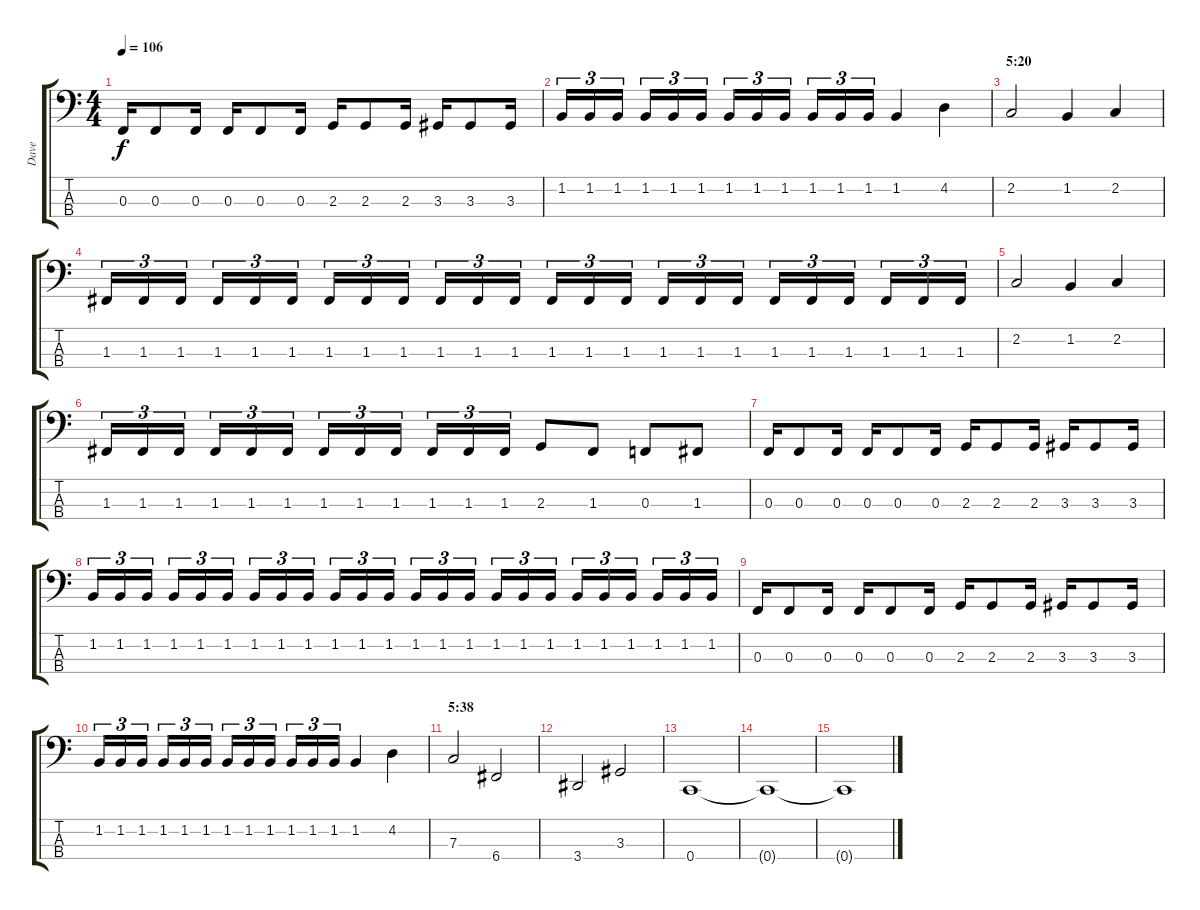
\track ("Dave" "Dave") {instrument electricbasspick}
\staff {score tabs}
\tuning (Eb2 Bb1 F1 C1) {hide}
\ts (4 4)
\tempo 106
\clef f4
\ks c
0.3.16{dy f} 0.3.8 0.3.16 0.3.16 0.3.8 0.3.16 2.3.16 2.3.8 2.3.16 3.3.16 3.3.8 3.3.16 |
1.2.16{tu (3 2)} 1.2.16{tu (3 2)} 1.2.16{tu (3 2)} 1.2.16{tu (3 2)} 1.2.16{tu (3 2)} 1.2.16{tu (3 2)} 1.2.16{tu (3 2)} 1.2.16{tu (3 2)} 1.2.16{tu (3 2)} 1.2.16{tu (3 2)} 1.2.16{tu (3 2)} 1.2.16{tu (3 2)} 1.2.4 4.2.4 |
\section ("" "5:20")
2.2.2 1.2.4 2.2.4 |
1.3.16{tu (3 2)} 1.3.16{tu (3 2)} 1.3.16{tu (3 2)} 1.3.16{tu (3 2)} 1.3.16{tu (3 2)} 1.3.16{tu (3 2)} 1.3.16{tu (3 2)} 1.3.16{tu (3 2)} 1.3.16{tu (3 2)} 1.3.16{tu (3 2)} 1.3.16{tu (3 2)} 1.3.16{tu (3 2)} 1.3.16{tu (3 2)} 1.3.16{tu (3 2)} 1.3.16{tu (3 2)} 1.3.16{tu (3 2)} 1.3.16{tu (3 2)} 1.3.16{tu (3 2)} 1.3.16{tu (3 2)} 1.3.16{tu (3 2)} 1.3.16{tu (3 2)} 1.3.16{tu (3 2)} 1.3.16{tu (3 2)} 1.3.16{tu (3 2)} |
2.2.2 1.2.4 2.2.4 |
1.3.16{tu (3 2)} 1.3.16{tu (3 2)} 1.3.16{tu (3 2)} 1.3.16{tu (3 2)} 1.3.16{tu (3 2)} 1.3.16{tu (3 2)} 1.3.16{tu (3 2)} 1.3.16{tu (3 2)} 1.3.16{tu (3 2)} 1.3.16{tu (3 2)} 1.3.16{tu (3 2)} 1.3.16{tu (3 2)} 2.3.8 1.3.8 0.3.8 1.3.8 |
0.3.16 0.3.8 0.3.16 0.3.16 0.3.8 0.3.16 2.3.16 2.3.8 2.3.16 3.3.16 3.3.8 3.3.16 |
1.2.16{tu (3 2)} 1.2.16{tu (3 2)} 1.2.16{tu (3 2)} 1.2.16{tu (3 2)} 1.2.16{tu (3 2)} 1.2.16{tu (3 2)} 1.2.16{tu (3 2)} 1.2.16{tu (3 2)} 1.2.16{tu (3 2)} 1.2.16{tu (3 2)} 1.2.16{tu (3 2)} 1.2.16{tu (3 2)} 1.2.16{tu (3 2)} 1.2.16{tu (3 2)} 1.2.16{tu (3 2)} 1.2.16{tu (3 2)} 1.2.16{tu (3 2)} 1.2.16{tu (3 2)} 1.2.16{tu (3 2)} 1.2.16{tu (3 2)} 1.2.16{tu (3 2)} 1.2.16{tu (3 2)} 1.2.16{tu (3 2)} 1.2.16{tu (3 2)} |
0.3.16 0.3.8 0.3.16 0.3.16 0.3.8 0.3.16 2.3.16 2.3.8 2.3.16 3.3.16 3.3.8 3.3.16 |
1.2.16{tu (3 2)} 1.2.16{tu (3 2)} 1.2.16{tu (3 2)} 1.2.16{tu (3 2)} 1.2.16{tu (3 2)} 1.2.16{tu (3 2)} 1.2.16{tu (3 2)} 1.2.16{tu (3 2)} 1.2.16{tu (3 2)} 1.2.16{tu (3 2)} 1.2.16{tu (3 2)} 1.2.16{tu (3 2)} 1.2.4 4.2.4 |
\section ("" "5:38")
7.3.2 6.4.2 |
3.4.2 3.3.2 |
0.4.1 |
0.4{t}.1 |
0.4{t}.1
